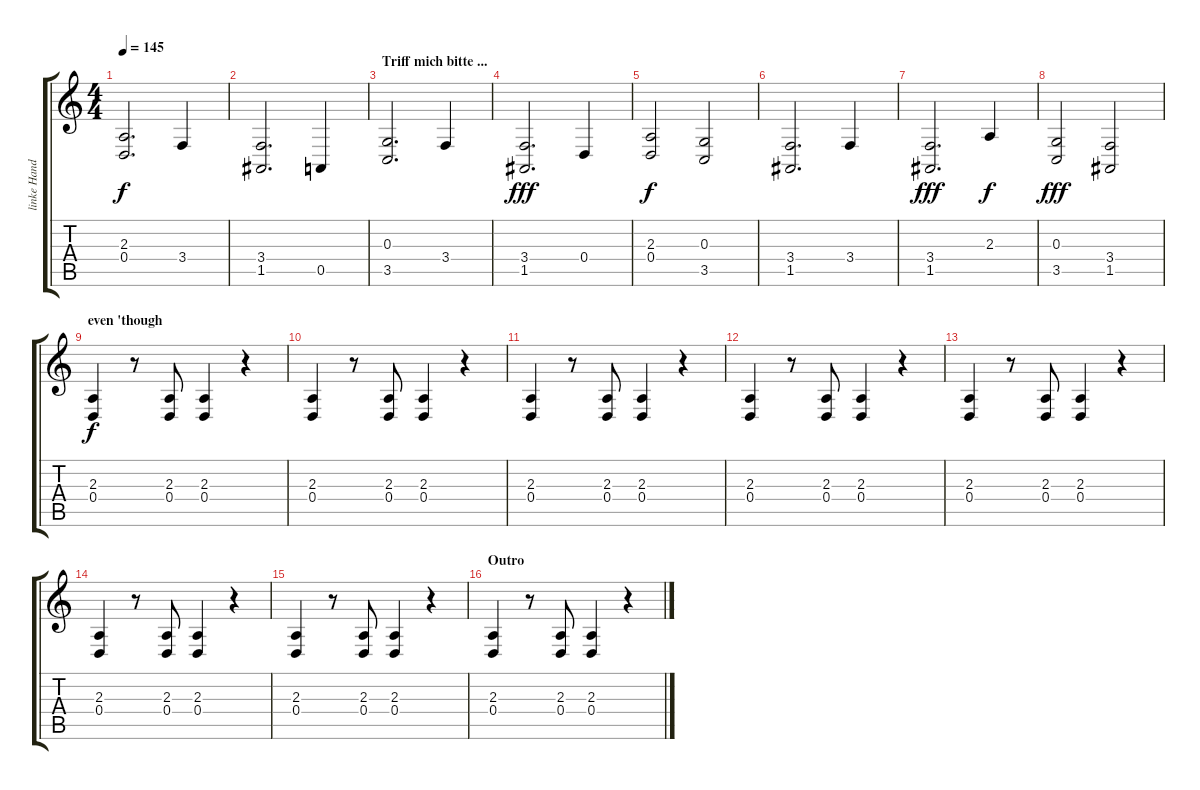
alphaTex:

\track ("linke Hand" "linke Hand") {instrument electricgrandpiano}
\staff {score tabs}
\tuning (E4 B3 G3 D3 A2 E2) {hide}
\ts (4 4)
\tempo 145
\clef g2
\ks c
(2.3 0.4).2{d dy f} 3.4.4 |
(3.4 1.5).2{d} 0.5.4 |
\section ("" "Triff mich bitte ...")
(0.3 3.5).2{d} 3.4.4 |
(3.4 1.5).2{d dy fff} 0.4.4 |
(2.3 0.4).2{dy f} (0.3 3.5).2 |
(3.4 1.5).2{d} 3.4.4 |
(3.4 1.5).2{d dy fff} 2.3.4{dy f} |
(0.3 3.5).2{dy fff} (3.4 1.5).2 |
\section ("" "even 'though")
(2.3 0.4).4{dy f} r.8 (2.3 0.4).8 (2.3 0.4).4 r.4 |
(2.3 0.4).4 r.8 (2.3 0.4).8 (2.3 0.4).4 r.4 |
(2.3 0.4).4 r.8 (2.3 0.4).8 (2.3 0.4).4 r.4 |
(2.3 0.4).4 r.8 (2.3 0.4).8 (2.3 0.4).4 r.4 |
(2.3 0.4).4 r.8 (2.3 0.4).8 (2.3 0.4).4 r.4 |
(2.3 0.4).4 r.8 (2.3 0.4).8 (2.3 0.4).4 r.4 |
(2.3 0.4).4 r.8 (2.3 0.4).8 (2.3 0.4).4 r.4 |
\section ("" "Outro")
(2.3 0.4).4 r.8 (2.3 0.4).8 (2.3 0.4).4 r.4
